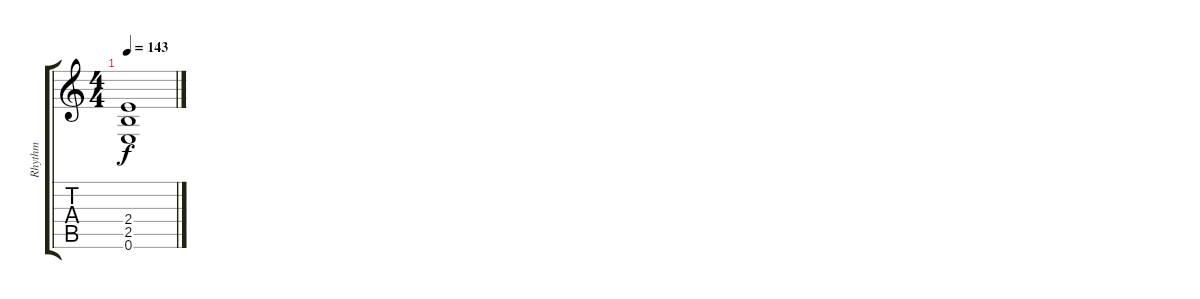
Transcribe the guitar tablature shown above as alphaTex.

\track ("Rhythm" "Rhythm") {instrument distortionguitar}
\staff {score tabs}
\tuning (E4 B3 G3 D3 A2 E2) {hide}
\ts (4 4)
\tempo 143
\clef g2
\ks c
(2.4{t} 2.5{t} 0.6{t}).1{dy f}
